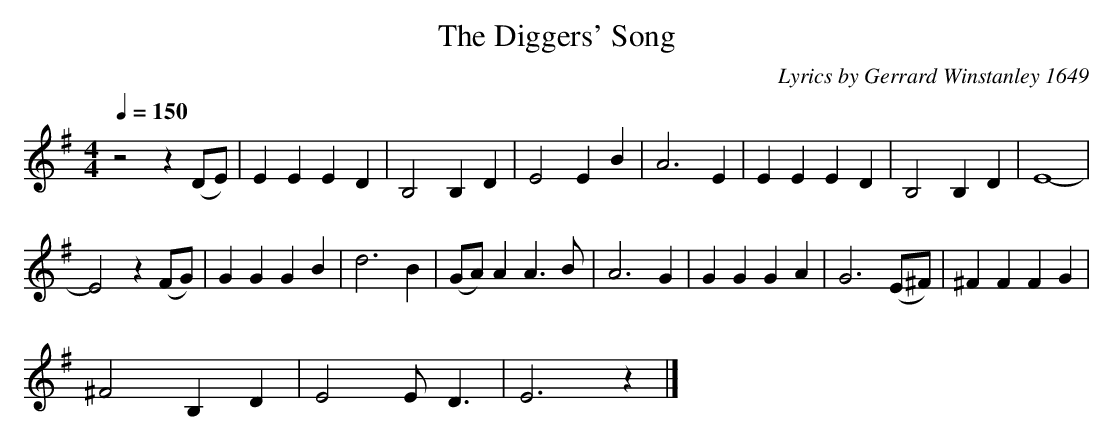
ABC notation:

X:1
T:The Diggers' Song
C:Lyrics by Gerrard Winstanley 1649
Q:1/4=150
M:4/4
L:1/8
K:Em
z4 z2 (DE) |E2 E2 E2 D2 |B,4 B,2 D2 |E4 E2 B2 |A6 E2 |E2 E2 E2 D2 |B,4 B,2 D2 |E8- |
E4 z2 (FG) |G2 G2 G2 B2 |d6 B2 |(GA) A2 A3 B |A6 G2 |G2 G2 G2 A2 |G6 (E^F) |^F2 F2 F2 G2 |
^F4 B,2 D2 |E4 E D3 |E6 z2 |]
